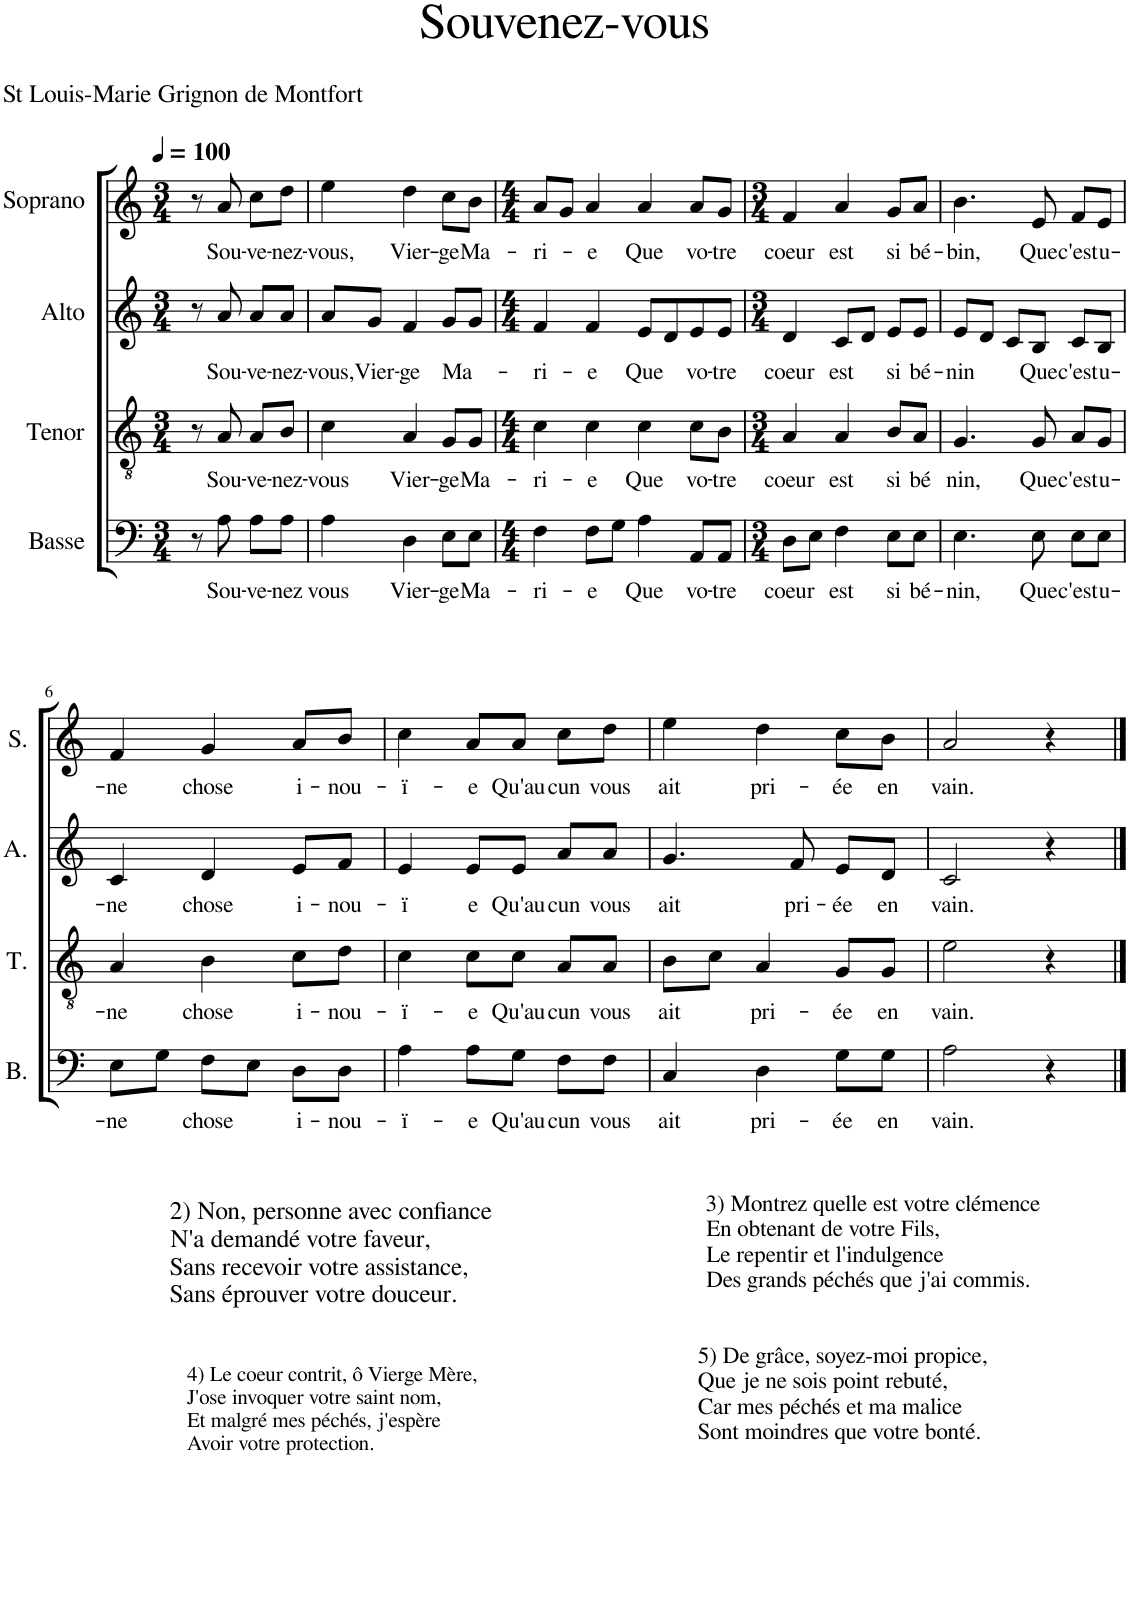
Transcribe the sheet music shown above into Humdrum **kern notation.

**kern	**text	**kern	**text	**kern	**text	**kern	**text
*part4	*part4	*part3	*part3	*part2	*part2	*part1	*part1
*staff4	*staff4	*staff3	*staff3	*staff2	*staff2	*staff1	*staff1
*I"Basse	*	*I"Tenor	*	*I"Alto	*	*I"Soprano	*
*I'B.	*	*I'T.	*	*I'A.	*	*I'S.	*
*clefF4	*	*clefGv2	*	*clefG2	*	*clefG2	*
*k[]	*	*k[]	*	*k[]	*	*k[]	*
*M3/4	*	*M3/4	*	*M3/4	*	*M3/4	*
*MM100	*	*MM100	*	*MM100	*	*MM100	*
=1	=1	=1	=1	=1	=1	=1	=1
8r	.	8r	.	8r	.	8r	.
!	!LO:LY:b	!	!LO:LY:b	!	!LO:LY:b	!	!LO:LY:b
8A\	Sou-	8A/	Sou-	8a/	Sou-	8a/	Sou-
!	!LO:LY:b	!	!LO:LY:b	!	!LO:LY:b	!	!LO:LY:b
8A\L	-ve-	8A/L	-ve-	8a/L	-ve-	8cc\L	-ve-
!	!LO:LY:b	!	!LO:LY:b	!	!LO:LY:b	!	!LO:LY:b
8A\J	-nez	8B/J	-nez-	8a/J	-nez-	8dd\J	-nez-
=2	=2	=2	=2	=2	=2	=2	=2
!	!LO:LY:b	!	!LO:LY:b	!	!LO:LY:b	!	!LO:LY:b
4A\	vous	4c\	-vous	8a/L	-vous,	4ee\	-vous,
!	!	!	!	!	!LO:LY:b	!	!
.	.	.	.	8g/J	Vier-	.	.
!	!LO:LY:b	!	!LO:LY:b	!	!LO:LY:b	!	!LO:LY:b
4D\	Vier-	4A/	Vier-	4f/	-ge	4dd\	Vier-
!	!LO:LY:b	!	!LO:LY:b	!	!LO:LY:b	!	!LO:LY:b
8E\L	-ge	8G/L	-ge	8g/L	Ma-	8cc\L	-ge
!	!LO:LY:b	!	!LO:LY:b	!	!	!	!LO:LY:b
8E\J	Ma-	8G/J	Ma-	8g/J	.	8b\J	Ma-
=3	=3	=3	=3	=3	=3	=3	=3
*M4/4	*	*M4/4	*	*M4/4	*	*M4/4	*
!	!LO:LY:b	!	!LO:LY:b	!	!LO:LY:b	!	!LO:LY:b
4F\	-ri-	4c\	-ri-	4f/	-ri-	8a/L	-ri-
.	.	.	.	.	.	8g/J	.
!	!LO:LY:b	!	!LO:LY:b	!	!LO:LY:b	!	!LO:LY:b
8F\L	-e	4c\	-e	4f/	-e	4a/	-e
8G\J	.	.	.	.	.	.	.
!	!LO:LY:b	!	!LO:LY:b	!	!LO:LY:b	!	!LO:LY:b
4A\	Que	4c\	Que	8e/L	Que	4a/	Que
.	.	.	.	8d/	.	.	.
!	!LO:LY:b	!	!LO:LY:b	!	!LO:LY:b	!	!LO:LY:b
8AA/L	vo-	8c\L	vo-	8e/	vo-	8a/L	vo-
!	!LO:LY:b	!	!LO:LY:b	!	!LO:LY:b	!	!LO:LY:b
8AA/J	-tre	8B\J	-tre	8e/J	-tre	8g/J	-tre
=4	=4	=4	=4	=4	=4	=4	=4
*M3/4	*	*M3/4	*	*M3/4	*	*M3/4	*
!	!LO:LY:b	!	!LO:LY:b	!	!LO:LY:b	!	!LO:LY:b
8D\L	coeur	4A/	coeur	4d/	coeur	4f/	coeur
8E\J	.	.	.	.	.	.	.
!	!LO:LY:b	!	!LO:LY:b	!	!LO:LY:b	!	!LO:LY:b
4F\	est	4A/	est	8c/L	est	4a/	est
.	.	.	.	8d/J	.	.	.
!	!LO:LY:b	!	!LO:LY:b	!	!LO:LY:b	!	!LO:LY:b
8E\L	si	8B/L	si	8e/L	si	8g/L	si
!	!LO:LY:b	!	!LO:LY:b	!	!LO:LY:b	!	!LO:LY:b
8E\J	bé-	8A/J	bé	8e/J	bé-	8a/J	bé-
=5	=5	=5	=5	=5	=5	=5	=5
!	!LO:LY:b	!	!LO:LY:b	!	!LO:LY:b	!	!LO:LY:b
4.E\	-nin,	4.G/	nin,	8e/L	-nin	4.b\	-bin,
.	.	.	.	8d/J	.	.	.
.	.	.	.	8c/L	.	.	.
!	!LO:LY:b	!	!LO:LY:b	!	!LO:LY:b	!	!LO:LY:b
8E\	Que	8G/	Que	8B/J	Que	8e/	Que
!	!LO:LY:b	!	!LO:LY:b	!	!LO:LY:b	!	!LO:LY:b
8E\L	c'est	8A/L	c'est	8c/L	c'est	8f/L	c'est
!	!LO:LY:b	!	!LO:LY:b	!	!LO:LY:b	!	!LO:LY:b
8E\J	u-	8G/J	u-	8B/J	u-	8e/J	u-
!!LO:LB:g=z
=6	=6	=6	=6	=6	=6	=6	=6
!	!LO:LY:b	!	!LO:LY:b	!	!LO:LY:b	!	!LO:LY:b
8E\L	-ne	4A/	-ne	4c/	-ne	4f/	-ne
8G\J	.	.	.	.	.	.	.
!	!LO:LY:b	!	!LO:LY:b	!	!LO:LY:b	!	!LO:LY:b
8F\L	chose	4B\	chose	4d/	chose	4g/	chose
8E\J	.	.	.	.	.	.	.
!	!LO:LY:b	!	!LO:LY:b	!	!LO:LY:b	!	!LO:LY:b
8D\L	i-	8c\L	i-	8e/L	i-	8a/L	i-
!	!LO:LY:b	!	!LO:LY:b	!	!LO:LY:b	!	!LO:LY:b
8D\J	-nou-	8d\J	-nou-	8f/J	-nou-	8b/J	-nou-
=7	=7	=7	=7	=7	=7	=7	=7
!	!LO:LY:b	!	!LO:LY:b	!	!LO:LY:b	!	!LO:LY:b
4A\	-ï-	4c\	-ï-	4e/	-ï	4cc\	-ï-
!	!LO:LY:b	!	!LO:LY:b	!	!LO:LY:b	!	!LO:LY:b
8A\L	-e	8c\L	-e	8e/L	e	8a/L	-e
!	!LO:LY:b	!	!LO:LY:b	!	!LO:LY:b	!	!LO:LY:b
8G\J	Qu'au	8c\J	Qu'au	8e/J	Qu'au	8a/J	Qu'au
!	!LO:LY:b	!	!LO:LY:b	!	!LO:LY:b	!	!LO:LY:b
8F\L	cun	8A/L	cun	8a/L	cun	8cc\L	cun
!	!LO:LY:b	!	!LO:LY:b	!	!LO:LY:b	!	!LO:LY:b
8F\J	vous	8A/J	vous	8a/J	vous	8dd\J	vous
=8	=8	=8	=8	=8	=8	=8	=8
!LO:TX:b:t=2) Non, personne avec confiance	!	!	!	!	!	!	!
!LO:TX:b:t=N'a demandé votre faveur,	!	!	!	!	!	!	!
!LO:TX:b:t=Sans recevoir votre assistance,	!	!	!	!	!	!	!
!LO:TX:b:t=Sans éprouver votre douceur.	!	!	!	!	!	!	!
!	!LO:LY:b	!	!LO:LY:b	!	!LO:LY:b	!	!LO:LY:b
4C/	ait	8B\L	ait	4.g/	ait	4ee\	ait
.	.	8c\J	.	.	.	.	.
!LO:TX:b:t=3) Montrez quelle est votre clémence	!	!	!	!	!	!	!
!LO:TX:b:t=En obtenant de votre Fils,	!	!	!	!	!	!	!
!LO:TX:b:t=Le repentir et l'indulgence	!	!	!	!	!	!	!
!LO:TX:b:t=Des grands péchés que j'ai commis.	!	!	!	!	!	!	!
!	!LO:LY:b	!	!LO:LY:b	!	!	!	!LO:LY:b
4D\	pri-	4A/	pri-	.	.	4dd\	pri-
!	!	!	!	!	!LO:LY:b	!	!
.	.	.	.	8f/	pri-	.	.
!LO:TX:b:t=4) Le coeur contrit, ô Vierge Mère,	!	!	!	!	!	!	!
!LO:TX:b:t=J'ose invoquer votre saint nom,	!	!	!	!	!	!	!
!LO:TX:b:t=Et malgré mes péchés, j'espère	!	!	!	!	!	!	!
!LO:TX:b:t=Avoir votre protection.	!	!	!	!	!	!	!
!	!LO:LY:b	!	!LO:LY:b	!	!LO:LY:b	!	!LO:LY:b
8G\L	-ée	8G/L	-ée	8e/L	-ée	8cc\L	-ée
!	!LO:LY:b	!	!LO:LY:b	!	!LO:LY:b	!	!LO:LY:b
8G\J	en	8G/J	en	8d/J	en	8b\J	en
=9	=9	=9	=9	=9	=9	=9	=9
!LO:TX:b:t=5) De grâce, soyez-moi propice,	!	!	!	!	!	!	!
!LO:TX:b:t=Que je ne sois point rebuté,	!	!	!	!	!	!	!
!LO:TX:b:t=Car mes péchés et ma malice	!	!	!	!	!	!	!
!LO:TX:b:t=Sont moindres que votre bonté.	!	!	!	!	!	!	!
!	!LO:LY:b	!	!LO:LY:b	!	!LO:LY:b	!	!LO:LY:b
2A\	vain.	2e\	vain.	2c/	vain.	2a/	vain.
4r	.	4r	.	4r	.	4r	.
==	==	==	==	==	==	==	==
*-	*-	*-	*-	*-	*-	*-	*-
